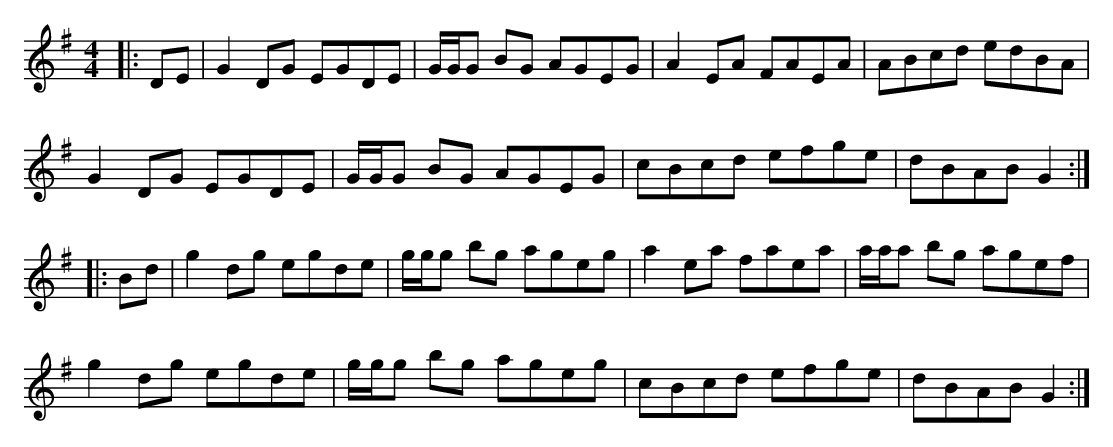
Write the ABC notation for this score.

X:1
M:4/4
K:G
|:DE|G2 DG EGDE|G/G/G BG AGEG|A2 EA FAEA|ABcd edBA|
G2 DG EGDE|G/G/G BG AGEG|cBcd efge|dBAB G2:|
|:Bd|g2 dg egde|g/g/g bg ageg|a2 ea faea|a/a/a bg agef|
g2 dg egde|g/g/g bg ageg|cBcd efge|dBAB G2:|
